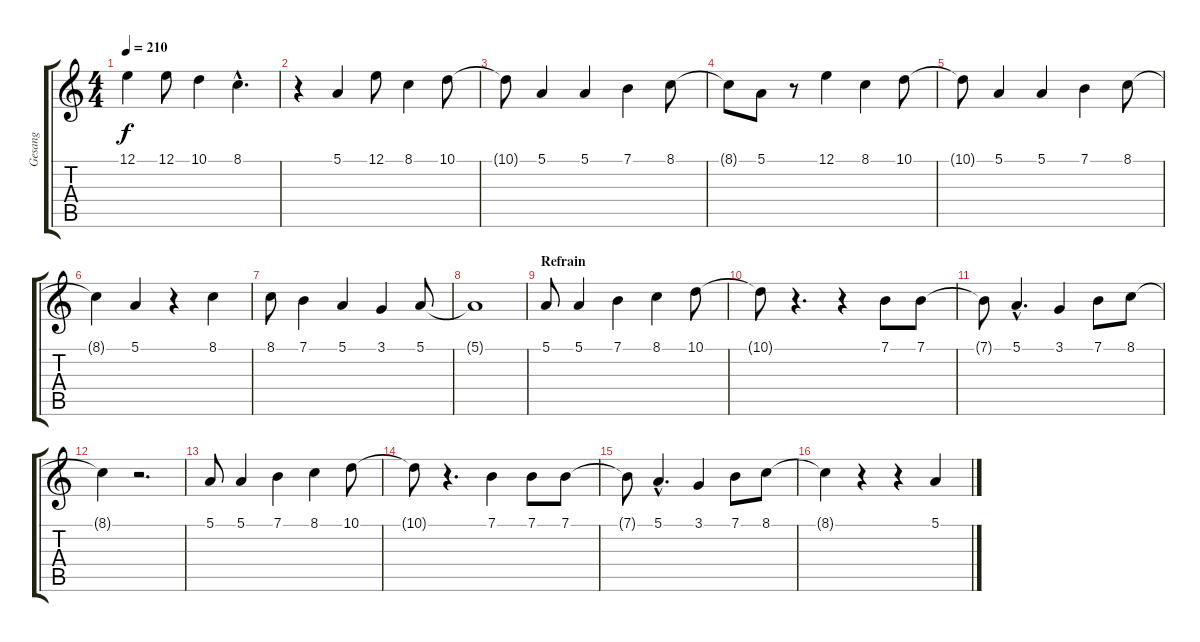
\track ("Gesang" "Gesang") {instrument oboe}
\staff {score tabs}
\tuning (E4 B3 G3 D3 A2 E2) {hide}
\ts (4 4)
\tempo 210
\clef g2
\ks c
12.1.4{dy f} 12.1.8 10.1.4 8.1{hac}.4{d} |
r.4 5.1.4 12.1.8 8.1.4 10.1.8 |
10.1{t}.8 5.1.4 5.1.4 7.1.4 8.1.8 |
8.1{t}.8 5.1.8 r.8 12.1.4 8.1.4 10.1.8 |
10.1{t}.8 5.1.4 5.1.4 7.1.4 8.1.8 |
8.1{t}.4 5.1.4 r.4 8.1.4 |
8.1.8 7.1.4 5.1.4 3.1.4 5.1.8 |
5.1{t}.1 |
\section ("" "Refrain")
5.1.8 5.1.4 7.1.4 8.1.4 10.1.8 |
10.1{t}.8 r.4{d} r.4 7.1.8 7.1.8 |
7.1{t}.8 5.1{hac}.4{d} 3.1.4 7.1.8 8.1.8 |
8.1{t}.4 r.2{d} |
5.1.8 5.1.4 7.1.4 8.1.4 10.1.8 |
10.1{t}.8 r.4{d} 7.1.4 7.1.8 7.1.8 |
7.1{t}.8 5.1{hac}.4{d} 3.1.4 7.1.8 8.1.8 |
8.1{t}.4 r.4 r.4 5.1.4
